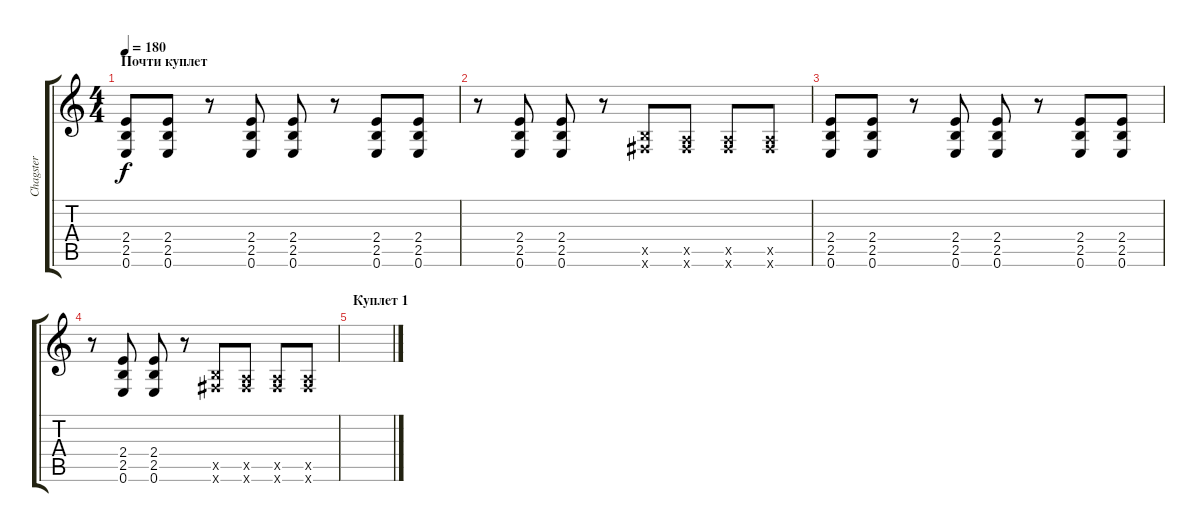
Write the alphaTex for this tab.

\track ("Chagster" "Chagster") {instrument distortionguitar}
\staff {score tabs}
\tuning (E4 B3 G3 D3 A2 E2) {hide}
\ts (4 4)
\section ("" "Почти куплет")
\tempo 180
\clef g2
\ks c
(2.4 2.5 0.6).8{dy f} (2.4 2.5 0.6).8 r.8 (2.4 2.5 0.6).8 (2.4 2.5 0.6).8 r.8 (2.4 2.5 0.6).8 (2.4 2.5 0.6).8 |
r.8 (2.4 2.5 0.6).8 (2.4 2.5 0.6).8 r.8 (2.5{x} 2.6{x}).8 (0.5{x} 2.6{x}).8 (0.5{x} 2.6{x}).8 (0.5{x} 2.6{x}).8 |
(2.4 2.5 0.6).8 (2.4 2.5 0.6).8 r.8 (2.4 2.5 0.6).8 (2.4 2.5 0.6).8 r.8 (2.4 2.5 0.6).8 (2.4 2.5 0.6).8 |
r.8 (2.4 2.5 0.6).8 (2.4 2.5 0.6).8 r.8 (2.5{x} 2.6{x}).8 (0.5{x} 2.6{x}).8 (0.5{x} 2.6{x}).8 (0.5{x} 2.6{x}).8 |
\section ("" "Куплет 1")
